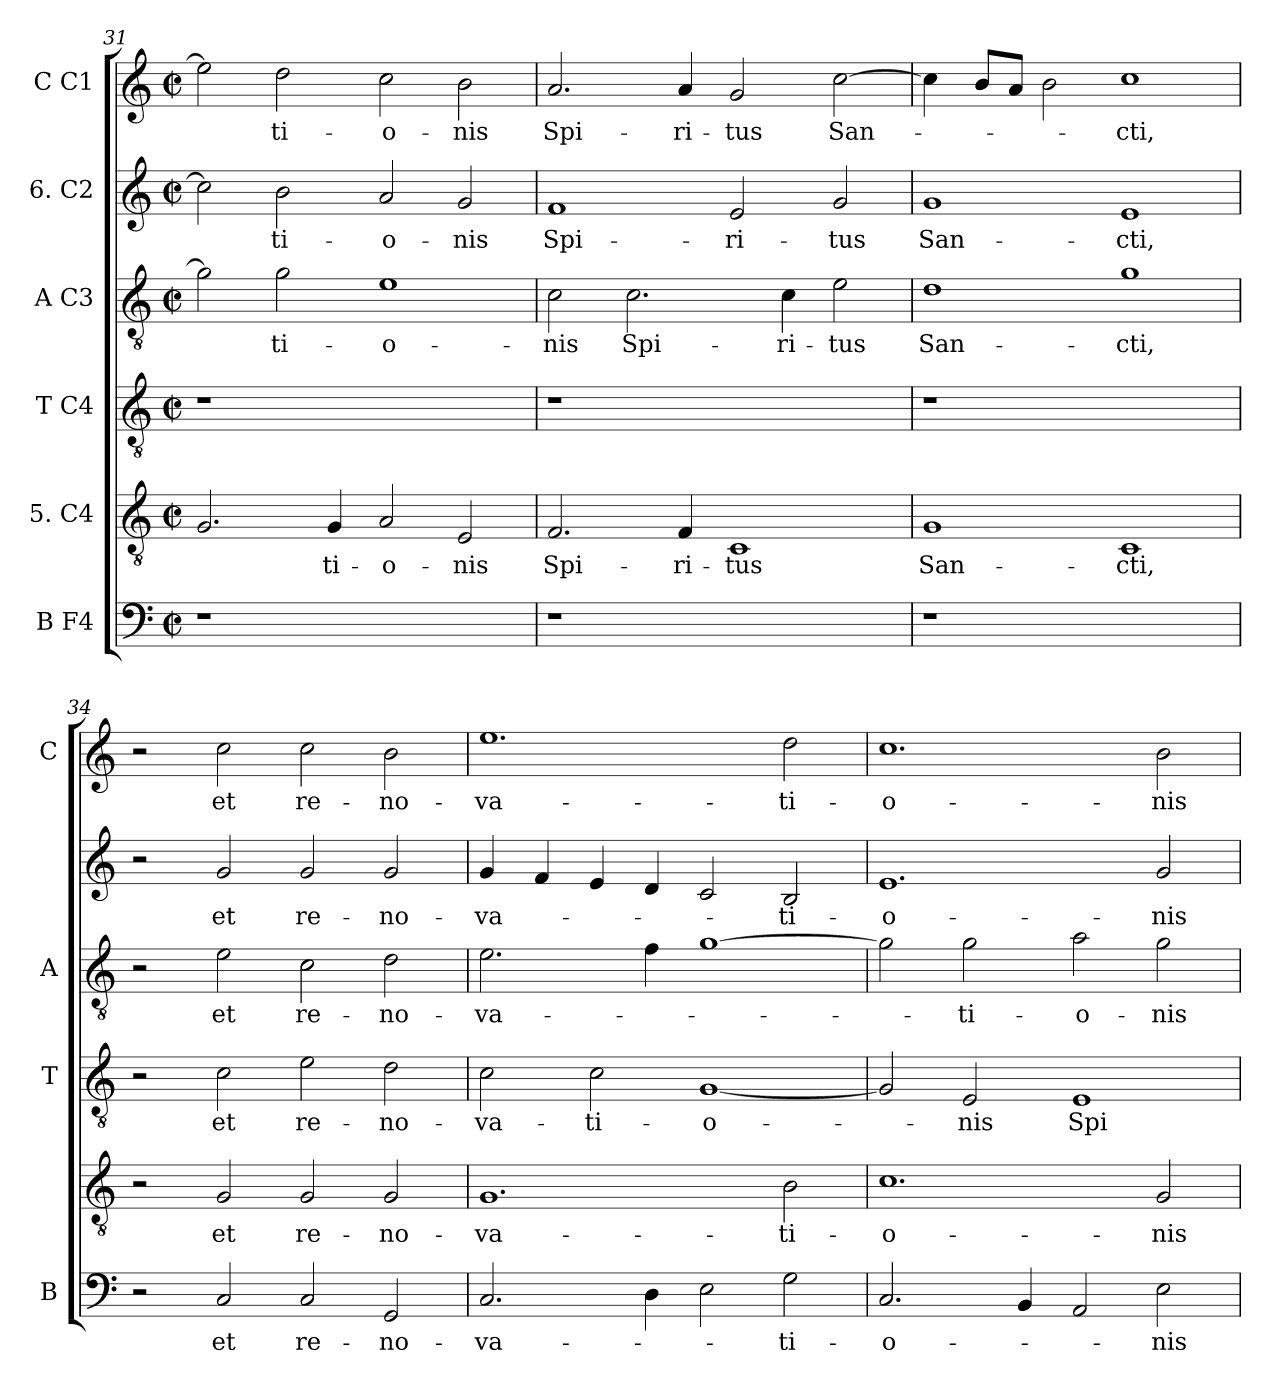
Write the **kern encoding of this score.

**kern	**text	**kern	**text	**kern	**text	**kern	**text	**kern	**text	**kern	**text
*part6	*part6	*part5	*part5	*part4	*part4	*part3	*part3	*part2	*part2	*part1	*part1
*staff6	*staff6	*staff5	*staff5	*staff4	*staff4	*staff3	*staff3	*staff2	*staff2	*staff1	*staff1
*I"B F4	*	*I"5. C4	*	*I"T C4	*	*I"A C3	*	*I"6. C2	*	*I"C C1	*
*I'B	*	*	*	*I'T	*	*I'A	*	*	*	*I'C	*
!!LO:PB:g=z
*clefF4	*	*clefGv2	*	*clefGv2	*	*clefGv2	*	*clefG2	*	*clefG2	*
*k[]	*	*k[]	*	*k[]	*	*k[]	*	*k[]	*	*k[]	*
*C:	*	*C:	*	*C:	*	*C:	*	*C:	*	*C:	*
*M2/2	*	*M2/2	*	*M2/2	*	*M2/2	*	*M2/2	*	*M2/2	*
*met(c|)	*	*met(c|)	*	*met(c|)	*	*met(c|)	*	*met(c|)	*	*met(c|)	*
=31	=31	=31	=31	=31	=31	=31	=31	=31	=31	=31	=31
1r	.	2.G/	.	1r	.	2g\]	.	2cc\]	.	2ee\]	.
!	!	!	!	!	!	!	!LO:LY:b	!	!LO:LY:b	!	!LO:LY:b
.	.	.	.	.	.	2g\	-ti-	2b\	-ti-	2dd\	-ti-
!	!	!	!LO:LY:b	!	!	!	!	!	!	!	!
.	.	4G/	-ti-	.	.	.	.	.	.	.	.
!	!	!	!LO:LY:b	!	!	!	!LO:LY:b	!	!LO:LY:b	!	!LO:LY:b
1ryy	.	2A/	-o-	1ryy	.	1e	-o-	2a/	-o-	2cc\	-o-
!	!	!	!LO:LY:b	!	!	!	!	!	!LO:LY:b	!	!LO:LY:b
.	.	2E/	-nis	.	.	.	.	2g/	-nis	2b\	-nis
=32	=32	=32	=32	=32	=32	=32	=32	=32	=32	=32	=32
!	!	!	!LO:LY:b	!	!	!	!LO:LY:b	!	!LO:LY:b	!	!LO:LY:b
1r	.	2.F/	Spi-	1r	.	2c\	-nis	1f	Spi-	2.a/	Spi-
!	!	!	!	!	!	!	!LO:LY:b	!	!	!	!
.	.	.	.	.	.	2.c\	Spi-	.	.	.	.
!	!	!	!LO:LY:b	!	!	!	!	!	!	!	!LO:LY:b
.	.	4F/	-ri-	.	.	.	.	.	.	4a/	-ri-
!	!	!	!LO:LY:b	!	!	!	!	!	!LO:LY:b	!	!LO:LY:b
1ryy	.	1C	-tus	1ryy	.	.	.	2e/	-ri-	2g/	-tus
!	!	!	!	!	!	!	!LO:LY:b	!	!	!	!
.	.	.	.	.	.	4c\	-ri-	.	.	.	.
!	!	!	!	!	!	!	!LO:LY:b	!	!LO:LY:b	!	!LO:LY:b
.	.	.	.	.	.	2e\	-tus	2g/	-tus	[2cc\	San-
=33	=33	=33	=33	=33	=33	=33	=33	=33	=33	=33	=33
!	!	!	!LO:LY:b	!	!	!	!LO:LY:b	!	!LO:LY:b	!	!
1r	.	1G	San-	1r	.	1d	San-	1g	San-	4cc\]	.
.	.	.	.	.	.	.	.	.	.	8b/L	.
.	.	.	.	.	.	.	.	.	.	8a/J	.
.	.	.	.	.	.	.	.	.	.	2b\	.
!	!	!	!LO:LY:b	!	!	!	!LO:LY:b	!	!LO:LY:b	!	!LO:LY:b
1ryy	.	1C	-cti,	1ryy	.	1g	-cti,	1e	-cti,	1cc	-cti,
=34	=34	=34	=34	=34	=34	=34	=34	=34	=34	=34	=34
2r	.	2r	.	2r	.	2r	.	2r	.	2r	.
!	!LO:LY:b	!	!LO:LY:b	!	!LO:LY:b	!	!LO:LY:b	!	!LO:LY:b	!	!LO:LY:b
2C/	et	2G/	et	2c\	et	2e\	et	2g/	et	2cc\	et
!	!LO:LY:b	!	!LO:LY:b	!	!LO:LY:b	!	!LO:LY:b	!	!LO:LY:b	!	!LO:LY:b
2C/	re-	2G/	re-	2e\	re-	2c\	re-	2g/	re-	2cc\	re-
!	!LO:LY:b	!	!LO:LY:b	!	!LO:LY:b	!	!LO:LY:b	!	!LO:LY:b	!	!LO:LY:b
2GG/	-no-	2G/	-no-	2d\	-no-	2d\	-no-	2g/	-no-	2b\	-no-
=35	=35	=35	=35	=35	=35	=35	=35	=35	=35	=35	=35
!	!LO:LY:b	!	!LO:LY:b	!	!LO:LY:b	!	!LO:LY:b	!	!LO:LY:b	!	!LO:LY:b
2.C/	-va-	1.G	-va-	2c\	-va-	2.e\	-va-	4g/	-va-	1.ee	-va-
.	.	.	.	.	.	.	.	4f/	.	.	.
!	!	!	!	!	!LO:LY:b	!	!	!	!	!	!
.	.	.	.	2c\	-ti-	.	.	4e/	.	.	.
4D\	.	.	.	.	.	4f\	.	4d/	.	.	.
!	!	!	!	!	!LO:LY:b	!	!	!	!	!	!
2E\	.	.	.	[1G	-o-	[1g	.	2c/	.	.	.
!	!LO:LY:b	!	!LO:LY:b	!	!	!	!	!	!LO:LY:b	!	!LO:LY:b
2G\	-ti-	2B\	-ti-	.	.	.	.	2B/	-ti-	2dd\	-ti-
!!LO:LB:g=z
=36	=36	=36	=36	=36	=36	=36	=36	=36	=36	=36	=36
!	!LO:LY:b	!	!LO:LY:b	!	!	!	!	!	!LO:LY:b	!	!LO:LY:b
2.C/	-o-	1.c	-o-	2G/]	.	2g\]	.	1.e	-o-	1.cc	-o-
!	!	!	!	!	!LO:LY:b	!	!LO:LY:b	!	!	!	!
.	.	.	.	2E/	-nis	2g\	-ti-	.	.	.	.
4BB/	.	.	.	.	.	.	.	.	.	.	.
!	!	!	!	!	!LO:LY:b	!	!LO:LY:b	!	!	!	!
2AA/	.	.	.	1E	Spi-	2a\	-o-	.	.	.	.
!	!LO:LY:b	!	!LO:LY:b	!	!	!	!LO:LY:b	!	!LO:LY:b	!	!LO:LY:b
2E\	-nis	2G/	-nis	.	.	2g\	-nis	2g/	-nis	2b\	-nis
=	=	=	=	=	=	=	=	=	=	=	=
*-	*-	*-	*-	*-	*-	*-	*-	*-	*-	*-	*-
